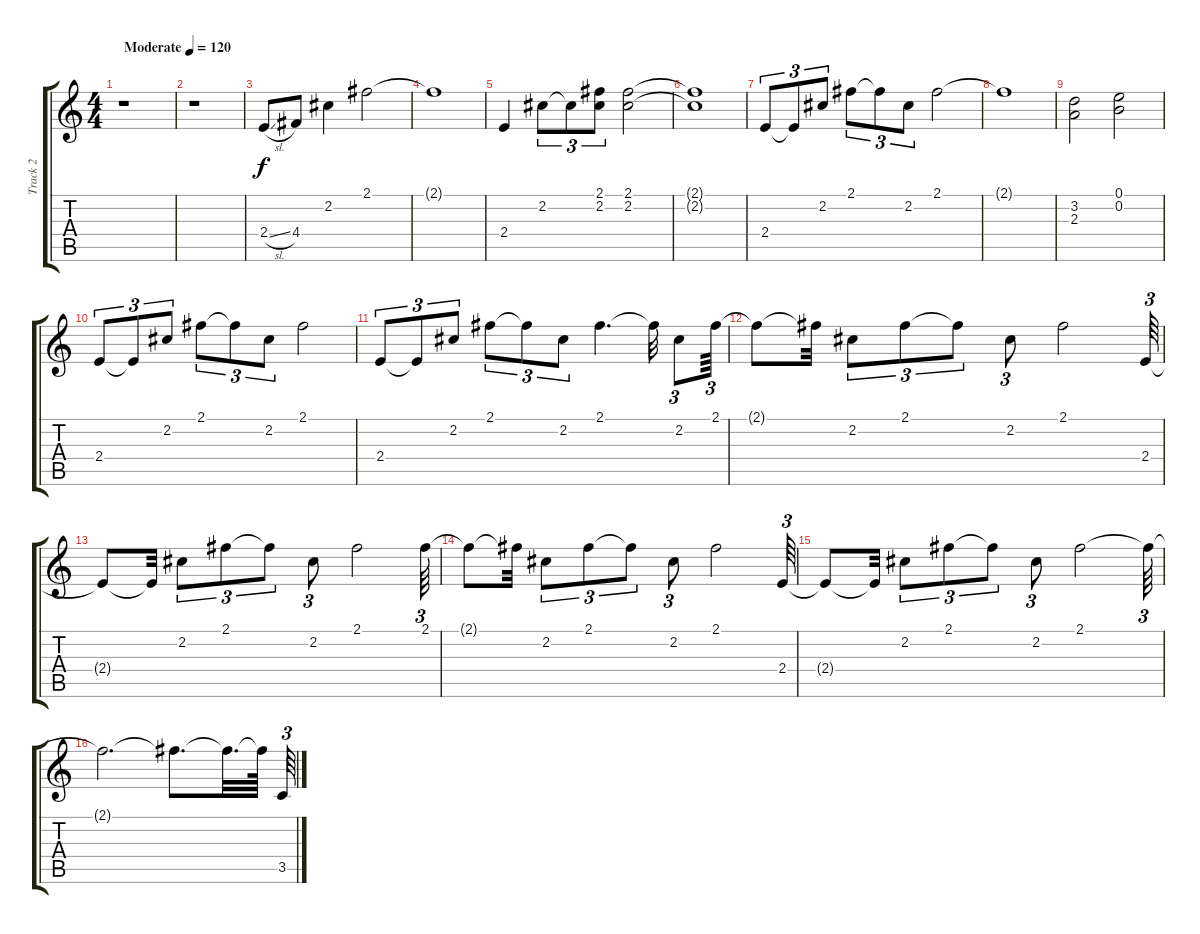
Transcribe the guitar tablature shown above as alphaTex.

\track ("Track 2" "Track 2") {instrument acousticguitarnylon}
\staff {score tabs}
\tuning (E4 B3 G3 D3 A2 E2) {hide}
\ts (4 4)
\tempo (120 "Moderate")
\clef g2
\ks c
r.1{dy f instrument acousticguitarnylon} |
r.1 |
2.4{sl}.8 4.4.8 2.2.4 2.1.2 |
2.1{t}.1 |
2.4.4 2.2.8{tu (3 2)} 2.2{t}.8{tu (3 2)} (2.1 2.2).8{tu (3 2)} (2.1 2.2).2 |
(2.1{t} 2.2{t}).1 |
2.4.8{tu (3 2)} 2.4{t}.8{tu (3 2)} 2.2.8{tu (3 2)} 2.1.8{tu (3 2)} 2.1{t}.8{tu (3 2)} 2.2.8{tu (3 2)} 2.1.2 |
2.1{t}.1 |
(3.2 2.3).2 (0.1 0.2).2 |
2.4.8{tu (3 2)} 2.4{t}.8{tu (3 2)} 2.2.8{tu (3 2)} 2.1.8{tu (3 2)} 2.1{t}.8{tu (3 2)} 2.2.8{tu (3 2)} 2.1.2 |
2.4.8{tu (3 2)} 2.4{t}.8{tu (3 2)} 2.2.8{tu (3 2)} 2.1.8{tu (3 2)} 2.1{t}.8{tu (3 2)} 2.2.8{tu (3 2)} 2.1.4{d} 2.1{t}.32 2.2.8{tu (3 2)} 2.1.64{tu (3 2)} |
2.1{t}.8 2.1{t}.32 2.2.8{tu (3 2)} 2.1.8{tu (3 2)} 2.1{t}.8{tu (3 2)} 2.2.8{tu (3 2)} 2.1.2 2.4.64{tu (3 2)} |
2.4{t}.8 2.4{t}.32 2.2.8{tu (3 2)} 2.1.8{tu (3 2)} 2.1{t}.8{tu (3 2)} 2.2.8{tu (3 2)} 2.1.2 2.1.64{tu (3 2)} |
2.1{t}.8 2.1{t}.32 2.2.8{tu (3 2)} 2.1.8{tu (3 2)} 2.1{t}.8{tu (3 2)} 2.2.8{tu (3 2)} 2.1.2 2.4.64{tu (3 2)} |
2.4{t}.8 2.4{t}.32 2.2.8{tu (3 2)} 2.1.8{tu (3 2)} 2.1{t}.8{tu (3 2)} 2.2.8{tu (3 2)} 2.1.2 2.1{t}.64{tu (3 2)} |
2.1{t}.2{d} 2.1{t}.8{d} 2.1{t}.32{d} 2.1{t}.64 3.5.64{tu (3 2)}
